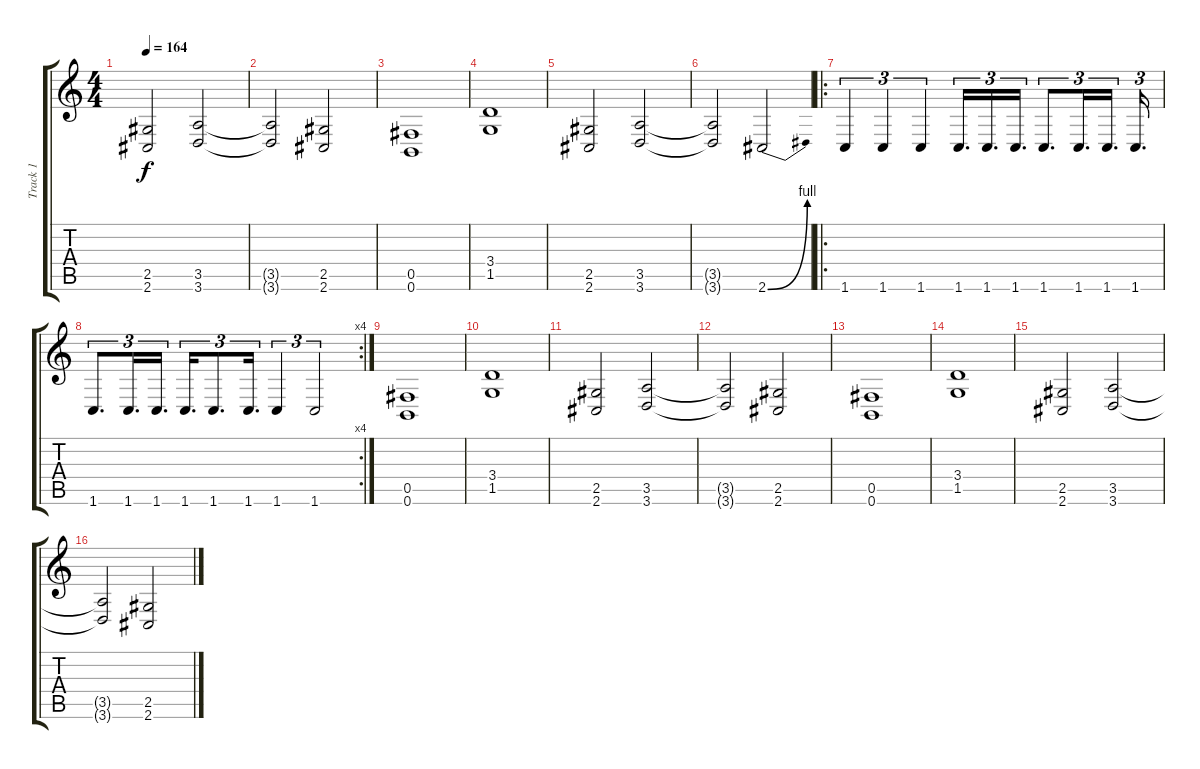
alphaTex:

\track ("Track 1" "Track 1") {instrument overdrivenguitar}
\staff {score tabs}
\tuning (Db4 Ab3 E3 B2 Gb2 B1) {hide}
\ts (4 4)
\tempo 164
\clef g2
\ks c
(2.5 2.6).2{dy f} (3.5 3.6).2 |
(3.5{t} 3.6{t}).2 (2.5 2.6).2 |
(0.5 0.6).1 |
(3.4 1.5).1 |
(2.5 2.6).2 (3.5 3.6).2 |
(3.5{t} 3.6{t}).2 2.6{be (bend 0 0 60 4)}.2 |
\ro
1.6.4{tu (3 2)} 1.6.4{tu (3 2)} 1.6.4{tu (3 2)} 1.6.16{d tu (3 2)} 1.6.16{d tu (3 2)} 1.6.16{d tu (3 2)} 1.6.8{d tu (3 2)} 1.6.16{d tu (3 2)} 1.6.16{d tu (3 2)} 1.6.16{d tu (3 2)} |
\rc 4
1.6.8{d tu (3 2)} 1.6.16{d tu (3 2)} 1.6.16{d tu (3 2)} 1.6.16{d tu (3 2)} 1.6.8{d tu (3 2)} 1.6.16{d tu (3 2)} 1.6.4{tu (3 2)} 1.6.2{tu (3 2)} |
(0.5 0.6).1 |
(3.4 1.5).1 |
(2.5 2.6).2 (3.5 3.6).2 |
(3.5{t} 3.6{t}).2 (2.5 2.6).2 |
(0.5 0.6).1 |
(3.4 1.5).1 |
(2.5 2.6).2 (3.5 3.6).2 |
(3.5{t} 3.6{t}).2 (2.5 2.6).2
